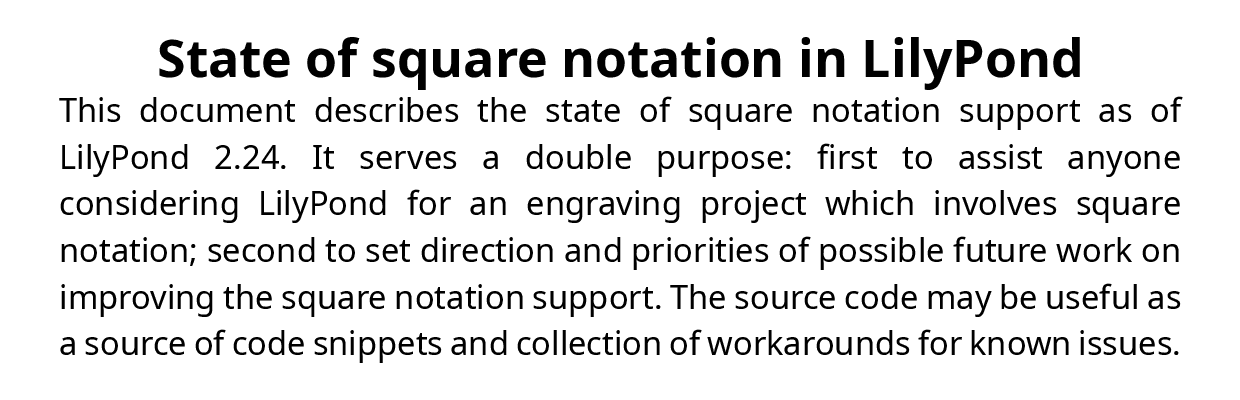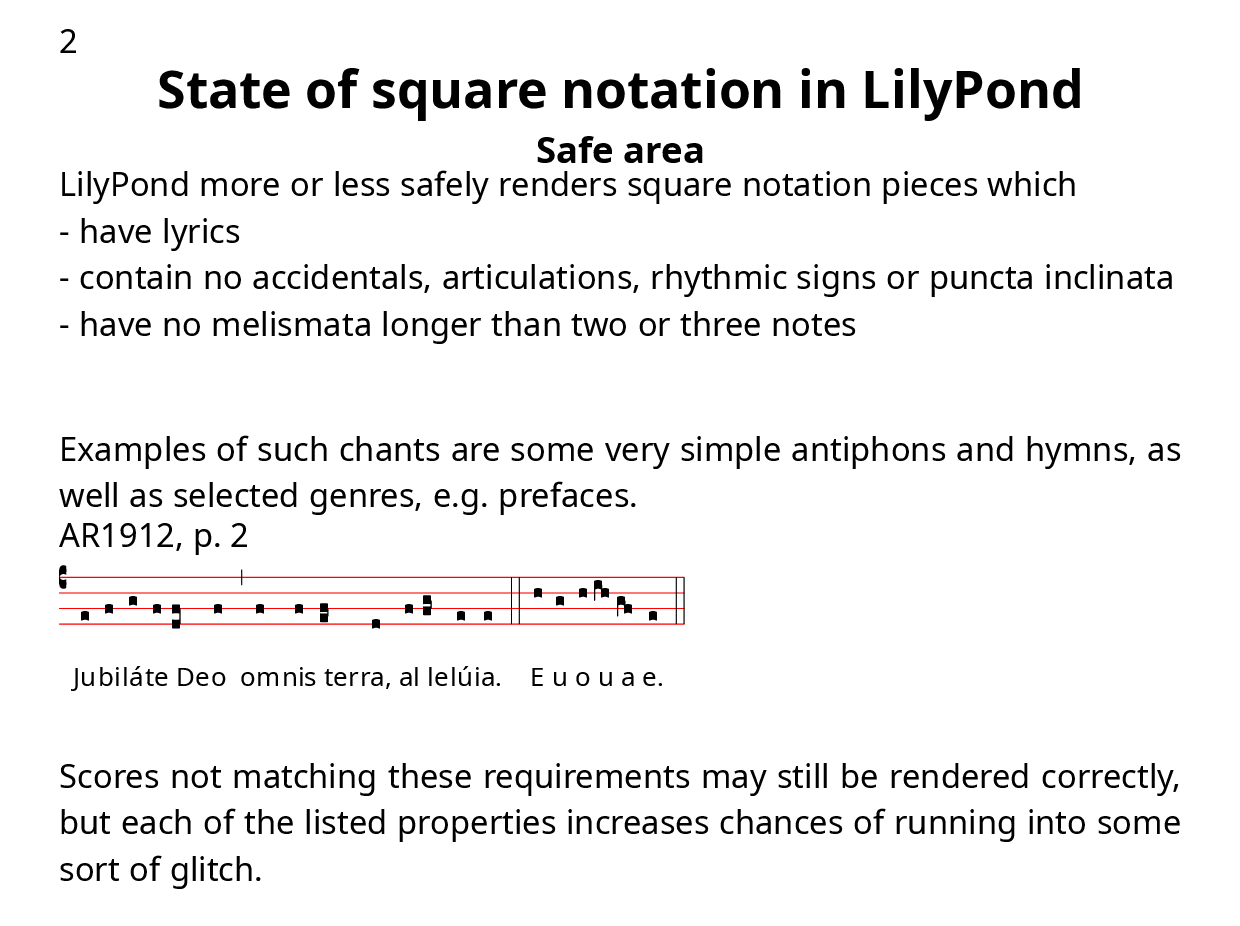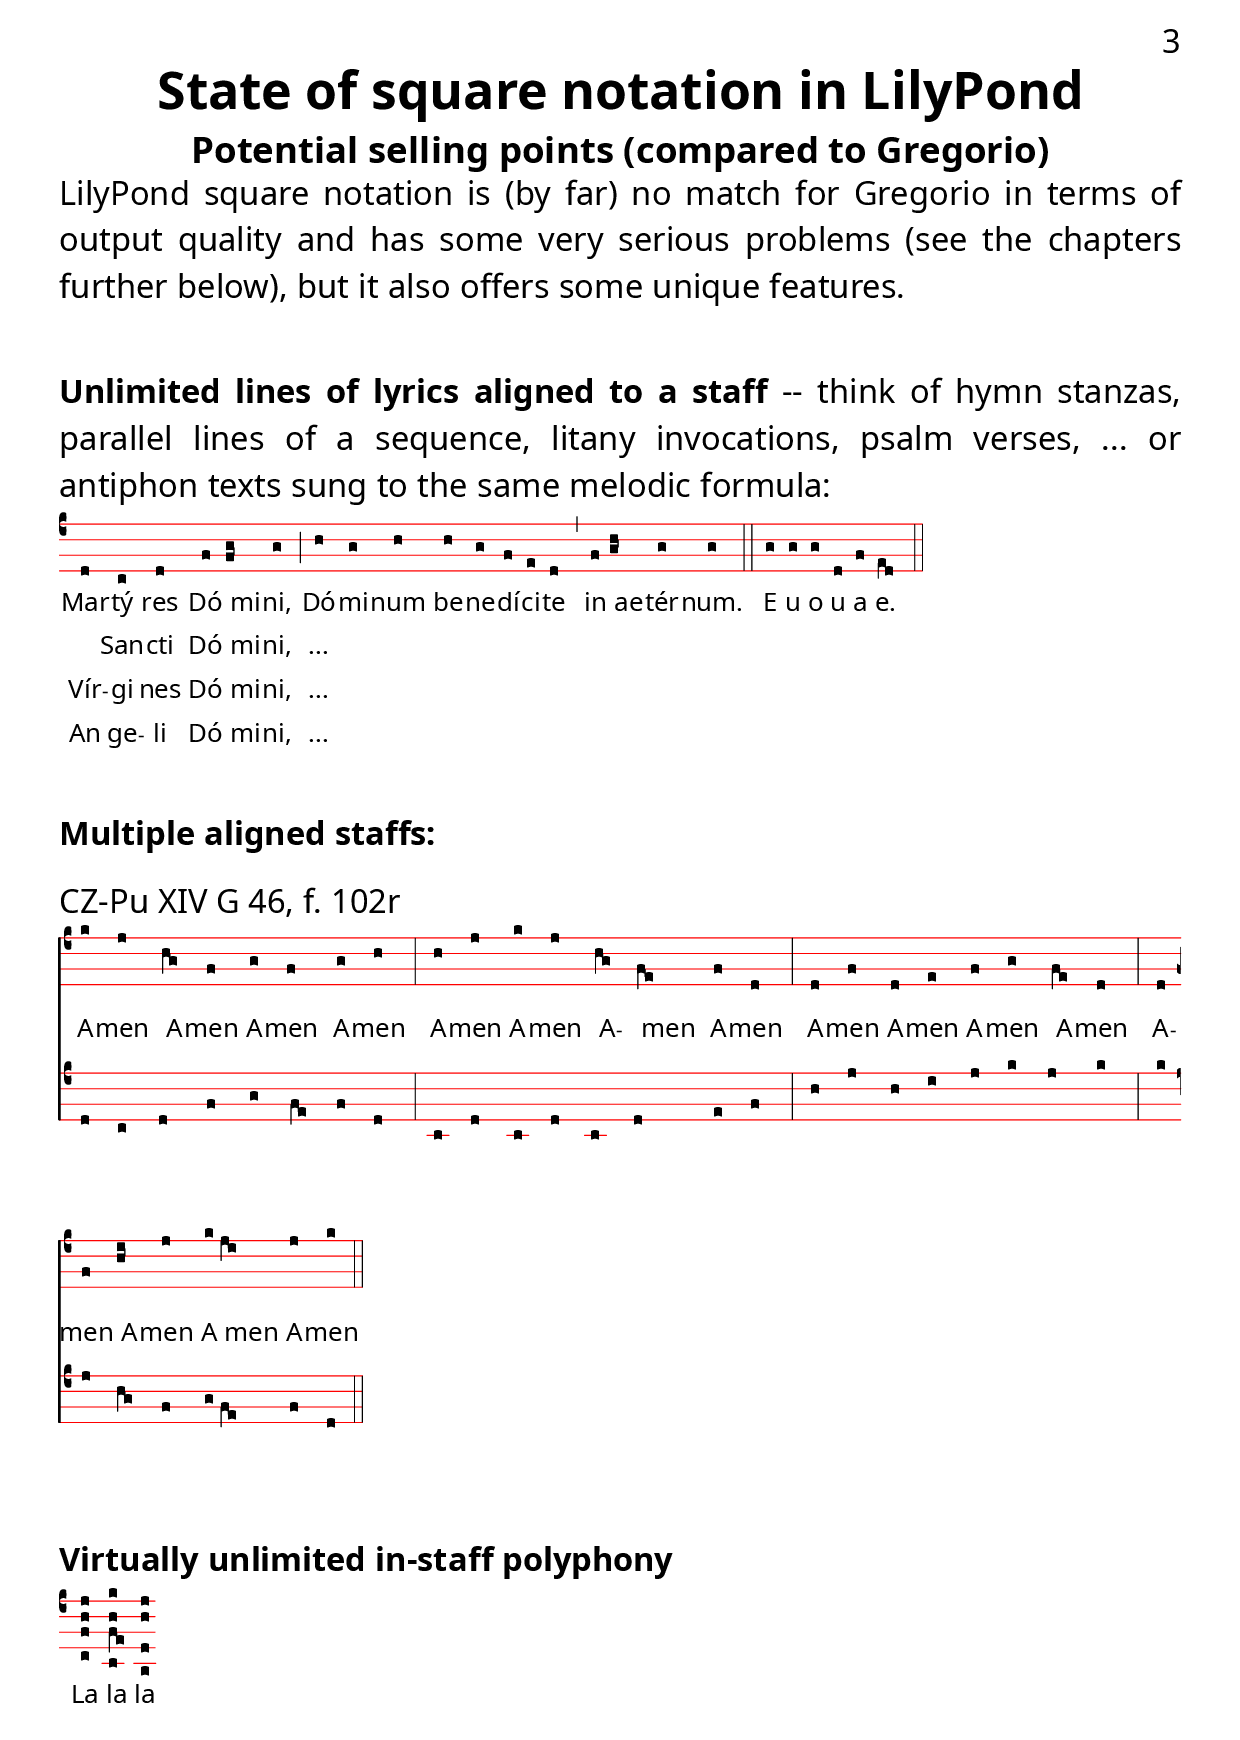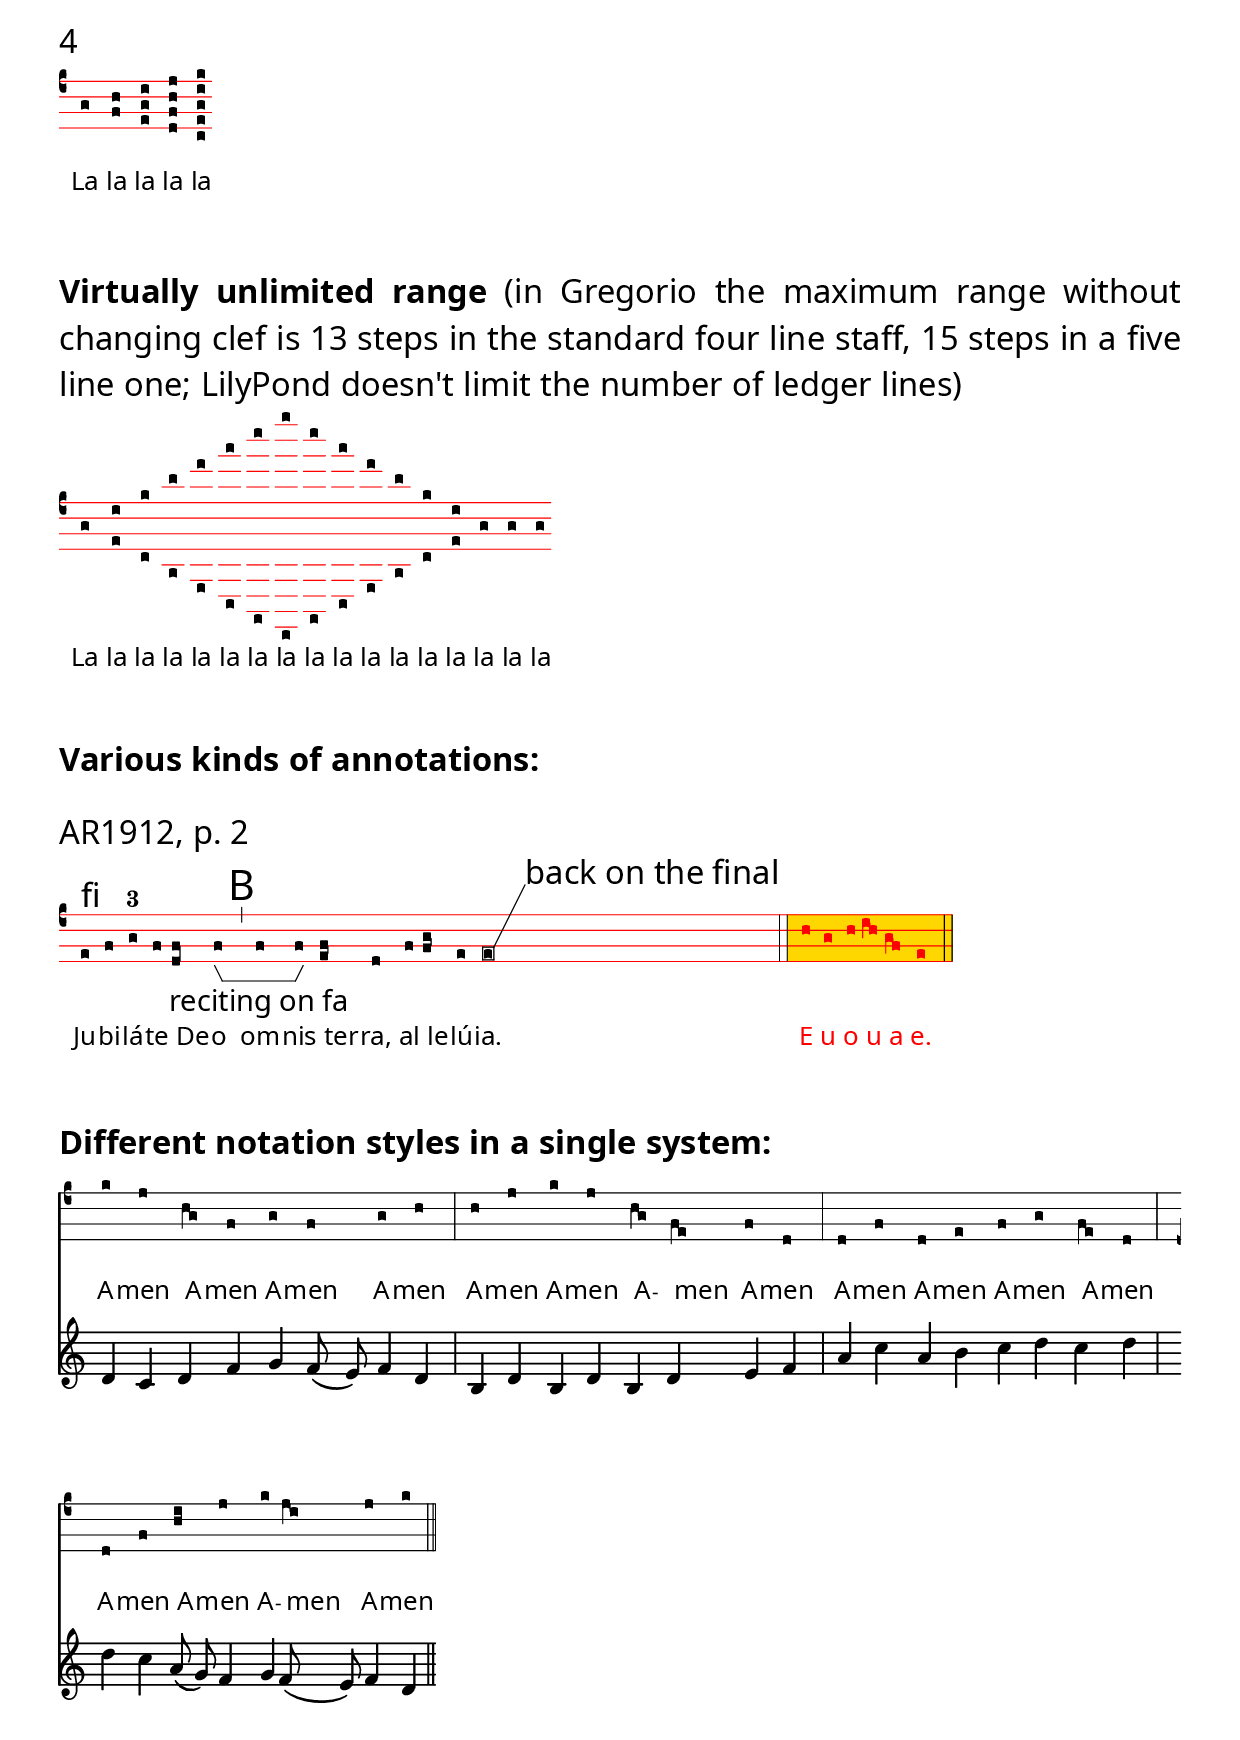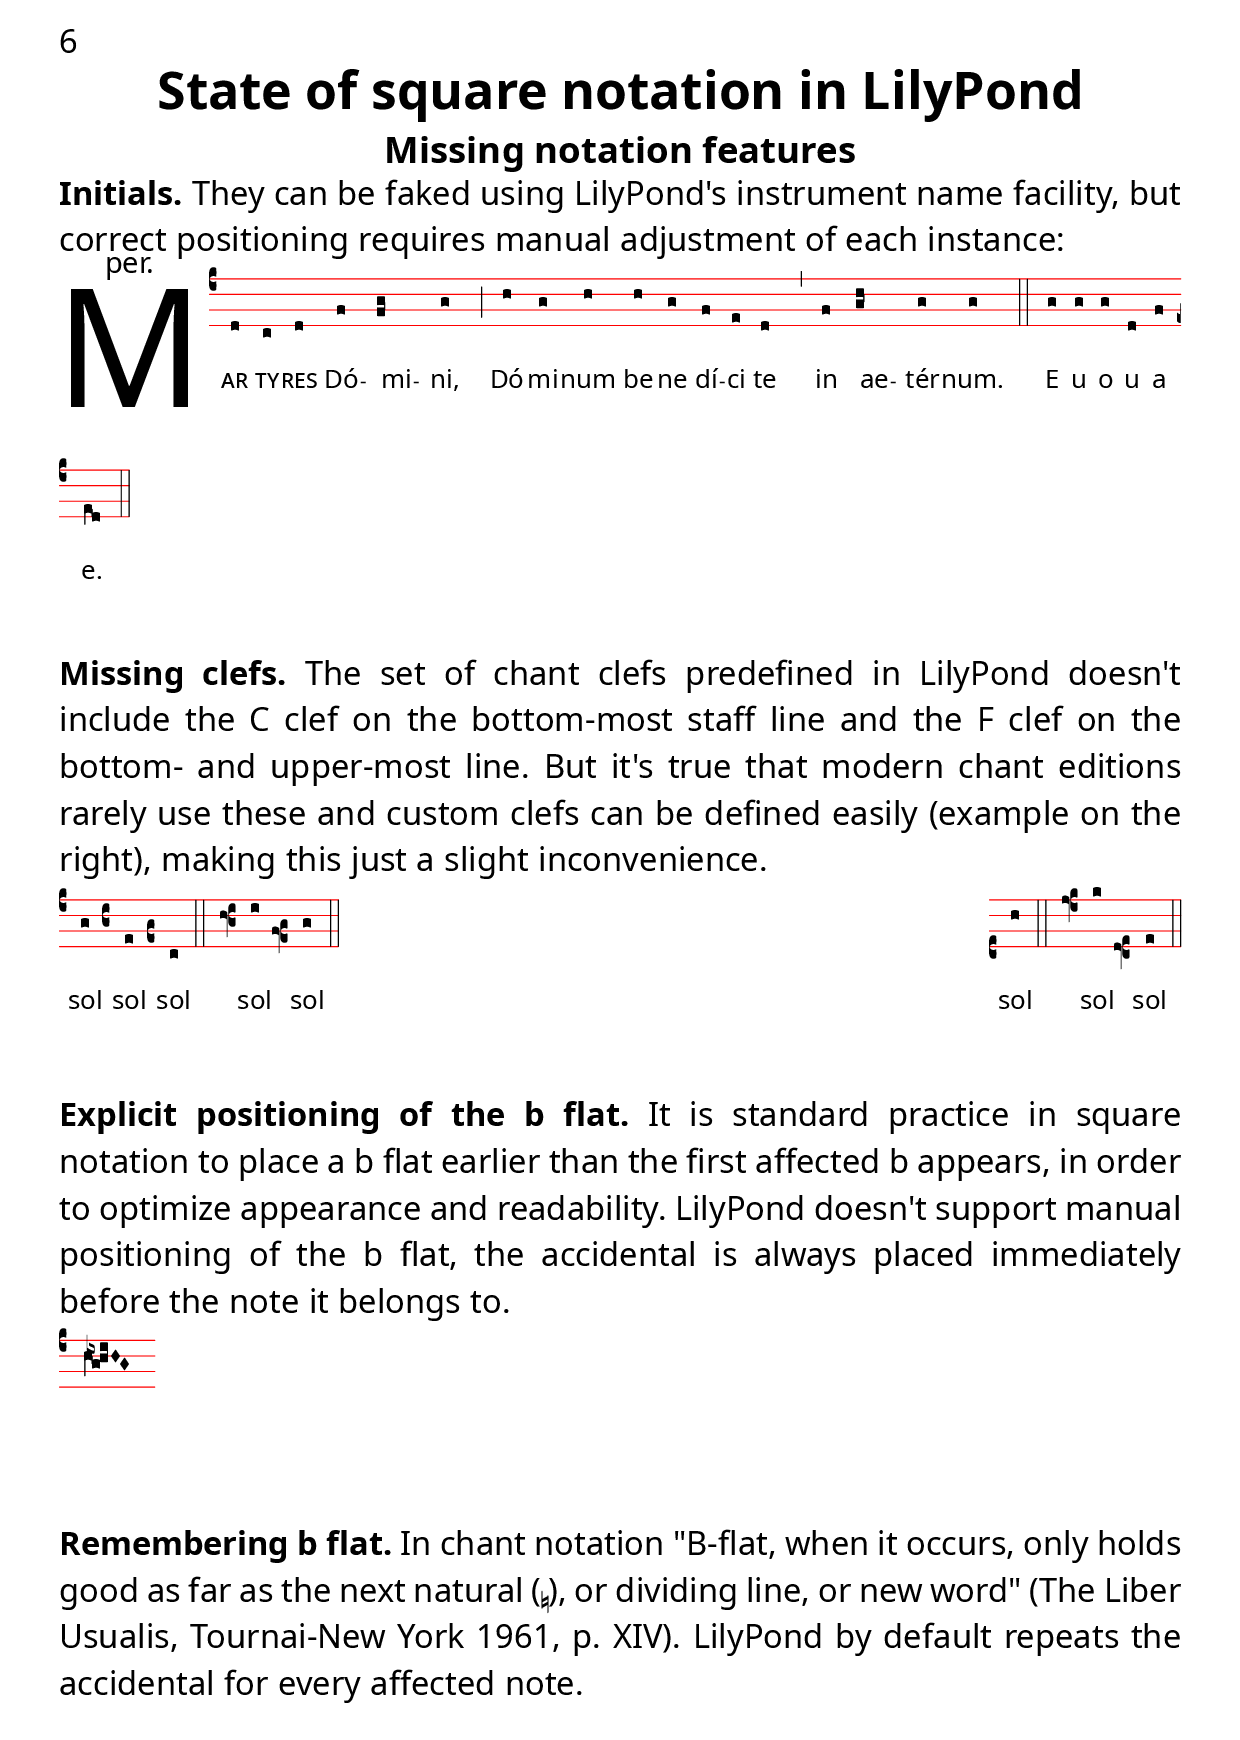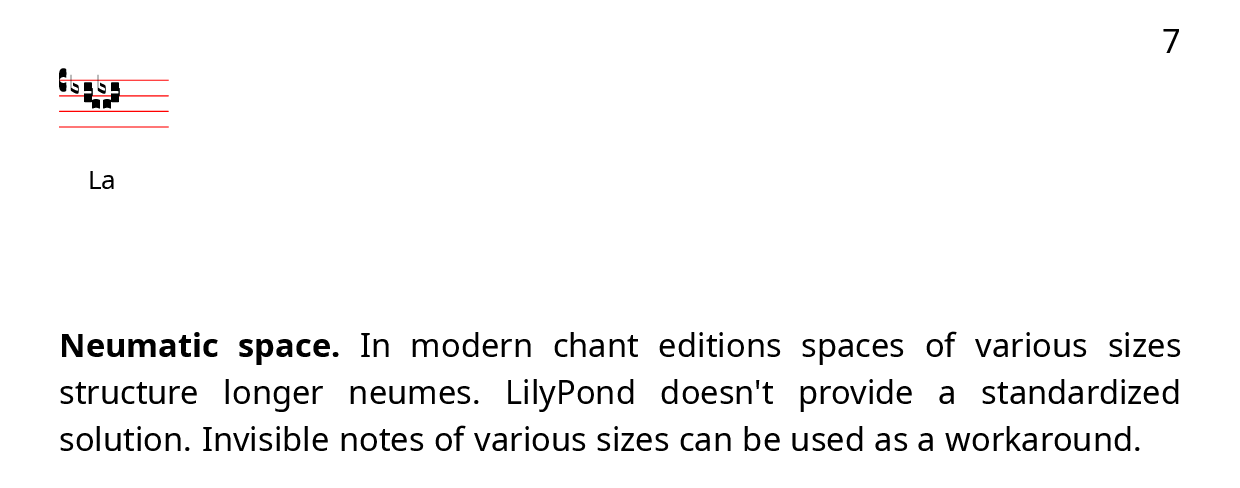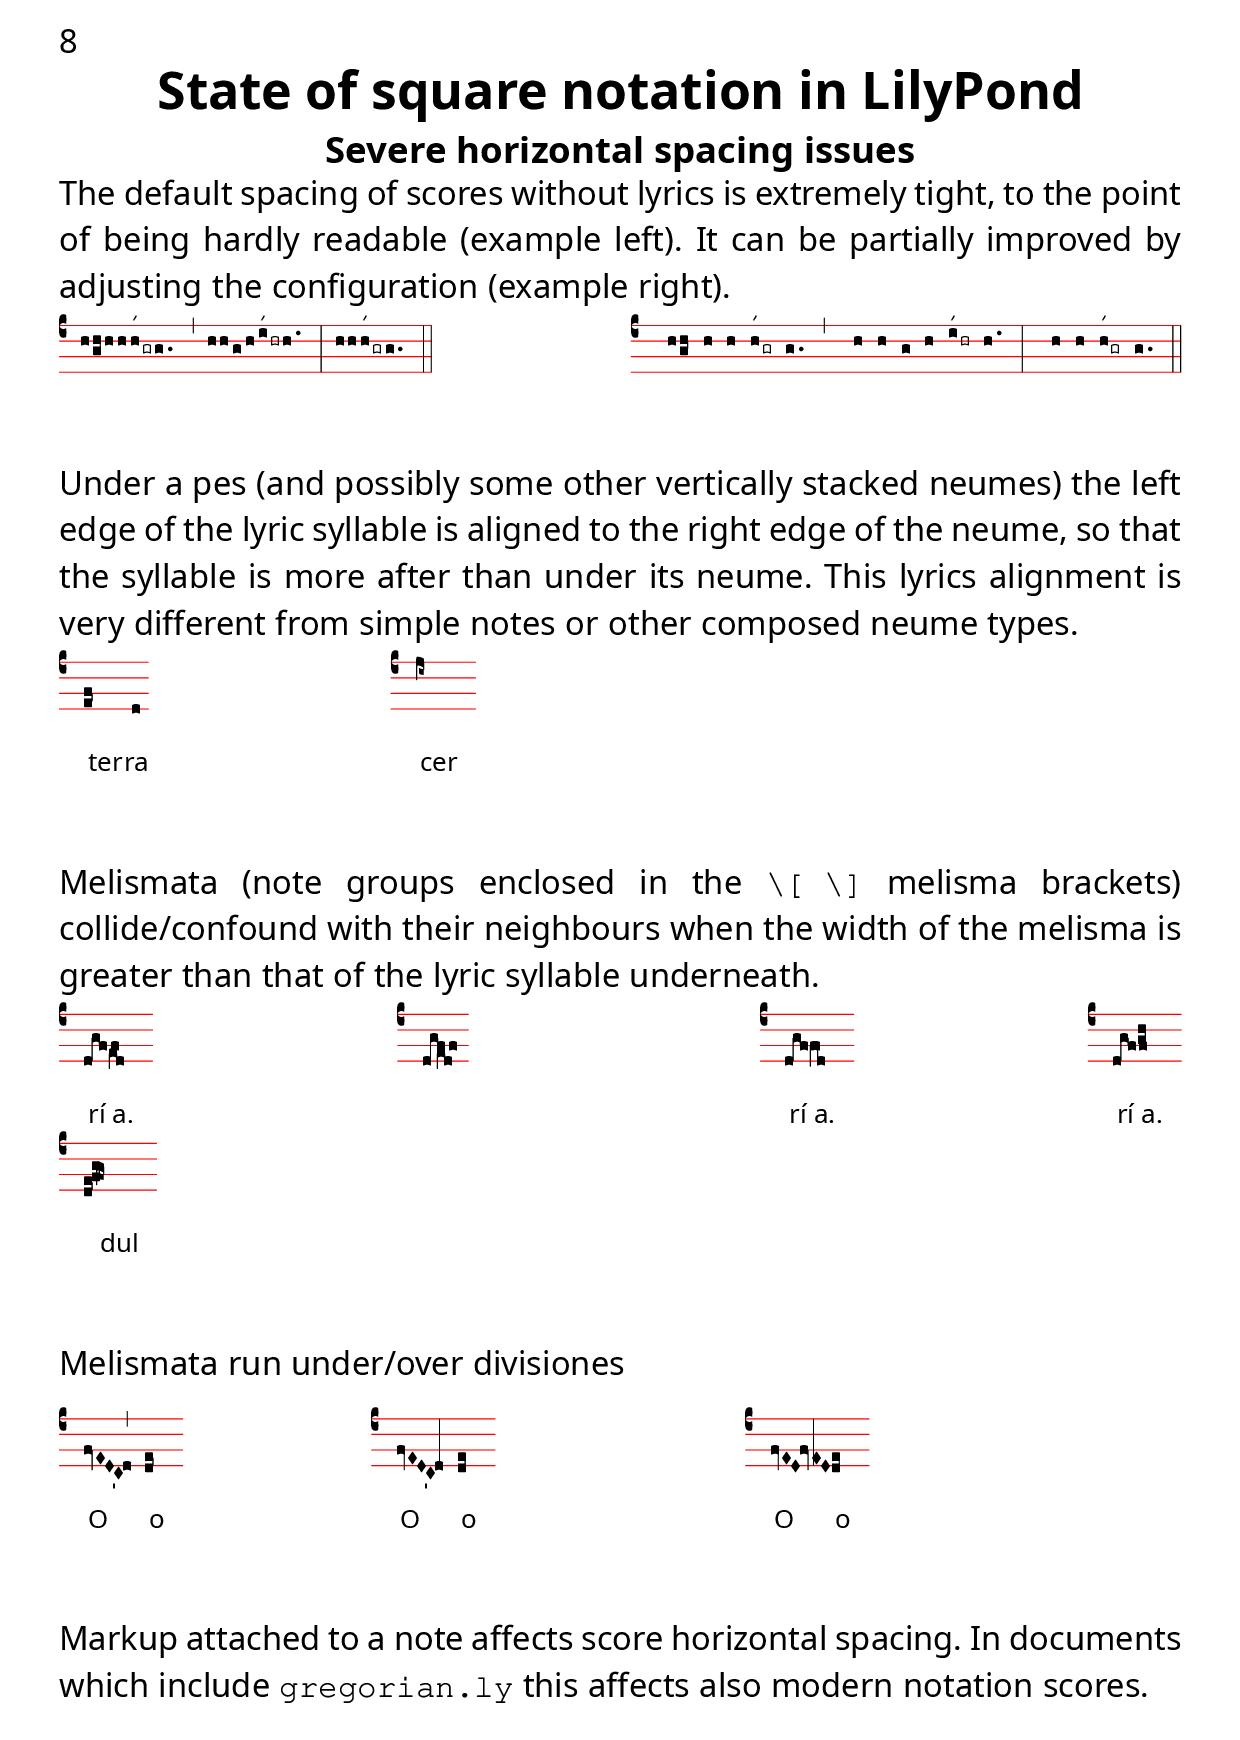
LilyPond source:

\version "2.24.1"

\include "gregorian.ly"
\version "2.24.1"

#(set-global-staff-size 30)

\paper {
  #(define fonts
     (set-global-fonts
      #:roman "Junicode"
      #:factor (/ staff-height pt 21)))

  markup-markup-spacing.basic-distance = #4
}

\layout {
  \override VaticanaLyrics.LyricText.font-size = #-2
}


\header {
  title = "State of square notation in LilyPond"
}

\bookpart {
  \markup\justify{
    This document describes the state of square notation support
    as of LilyPond 2.24.
    It serves a double purpose:
    first to assist anyone considering LilyPond for an engraving project
    which involves square notation;
    second to set direction and priorities of possible future work on
    improving the square notation support.
    The source code may be useful as a source of code snippets
    and collection of workarounds for known issues.
  }
}

\bookpart {
  \header { subtitle = "Safe area" }

  \markup\column{
    \line{LilyPond more or less safely renders square notation pieces which}
    \line{- have lyrics}
    \line{- contain no accidentals, articulations, rhythmic signs or puncta inclinata}
    \line{- have no melismata longer than two or three notes}
  }

  \markup\vspace #1

  \markup\justify{
    Examples of such chants are some very simple antiphons and hymns,
    as well as selected genres, e.g. prefaces.
  }

  \score {
    <<
    \new VaticanaVoice = "v" {
      \clef "vaticana-do3"
      e f g f \[ d\melisma \pes f\melismaEnd \] f \divisioMinima
      f f \[ e\melisma \pes f\melismaEnd \] d f \[ f\melisma \pes g\melismaEnd \] e e \finalis
      a g a \[ b\melisma \flexa a\melismaEnd \] \[ g\melisma \flexa f\melismaEnd \] e \finalis
    }
    \new VaticanaLyrics \lyricsto "v" {
      Ju -- bi -- lá -- te De -- o
      om -- nis ter -- ra, al -- le -- lú -- ia.
      E u o u a e.
    }
    >>
    \header {
      piece = "AR1912, p. 2"
    }
  }


  \markup\justify{
    Scores not matching these requirements may still be rendered correctly,
    but each of the listed properties increases chances of running into
    some sort of glitch.
  }
}

\bookpart {
  \header {
    subtitle = "Potential selling points (compared to Gregorio)"
  }

  \markup\justify{
    LilyPond square notation is (by far) no match for Gregorio in terms of
    output quality and has some very serious problems (see the chapters
    further below), but it also offers some unique features.
  }

  \markup\vspace #1

  \markup\justify{
    \bold{Unlimited lines of lyrics aligned to a staff}
    -- think of hymn stanzas, parallel lines of a sequence,
    litany invocations, psalm verses, ...
    or antiphon texts sung to the same melodic formula:
  }

  \score {
    <<
    \new VaticanaVoice = "v" {
      \clef "vaticana-do3"
      d c d f \[ f\melisma \pes g\melismaEnd \] g \divisioMaior
      a g a a g f e d \divisioMinima f \[ g\melisma \pes a\melismaEnd \] g g \finalis

      g g g d f \[ e \flexa d \] \finalis
    }
    \new VaticanaLyrics \lyricsto "v" {
      Mar -- tý -- res Dó -- mi -- ni,
      Dó -- mi -- num be -- ne -- dí -- ci -- te in ae -- tér -- num.

      E u o u a e.
    }
    \new VaticanaLyrics \lyricsto "v" {
      _ San -- cti Dó -- mi -- ni, "..."
    }
    \new VaticanaLyrics \lyricsto "v" {
      Vír -- gi -- nes Dó -- mi -- ni, "..."
    }
    \new VaticanaLyrics \lyricsto "v" {
      An -- ge -- li Dó -- mi -- ni, "..."
    }
    >>
    \header {
      piece = ""
    }
  }

  \markup\vspace #1

  \markup\bold{Multiple aligned staffs:}

  \score {
    <<
      \new VaticanaVoice = "voice-a" {
        \clef "vaticana-do3"
        % in square notation durations don't affect the note appearance,
        % but are useful when aligning voices
        d' c' \[ a8\melisma \flexa g\melismaEnd \] f4 g f g a \divisioMaxima
        a c' d' c' \[ a8\melisma \flexa g\melismaEnd \] \[ f\melisma \flexa e\melismaEnd \] f4 d \divisioMaxima
        d f d e f g \[ f8\melisma \flexa e\melismaEnd \] d4 \divisioMaxima
        d f \[ a\melisma \pes b\melismaEnd \] c' d' \[ c'\melisma \pes b\melismaEnd \] c' d' \finalis
      }
      \new VaticanaLyrics \lyricsto "voice-a" { \repeat unfold 16 { A -- men } }
      \new VaticanaVoice {
        \clef "vaticana-do3"
        d c d f g \[ f8\melisma \flexa e\melismaEnd \] f4 d \divisioMaxima
        b, d b, d b, d e f \divisioMaxima
        a c' a b c' d' c' d' \divisioMaxima
        d' c' \[ a\melisma \flexa g\melismaEnd \] f g \[ f\melisma \flexa e\melismaEnd \] f d \finalis
      }
    >>
    \header {
      piece = \markup\with-url
        "https://new.manuscriptorium.com/apis/resolver-api/cs/browser/default/detail?url=https://collectiones.manuscriptorium.com/assorted/AIPDIG/NKCR__/7/AIPDIG-NKCR__XIV_G_46____2SSE2F7-cs/&imageId=https://imagines.manuscriptorium.com/loris/AIPDIG-NKCR__XIV_G_46____2SSE2F7-cs/ID0102r"
        "CZ-Pu XIV G 46, f. 102r"
    }
    \layout {
      \override VaticanaStaff.Clef.extra-offset = #'(0.3 . 0)
    }
  }

  \markup\vspace #1

  \markup\justify{
    \bold{Virtually unlimited in-staff polyphony}
  }

  % polyphony entered as separate voices
  \score {
    <<
      \new VaticanaStaff <<
        \new VaticanaVoice = "v" {
          \clef "vaticana-do3"
          c' d' c'
        }
        \new VaticanaVoice {
          \voiceTwo
          a a a
        }
        \new VaticanaVoice {
          \voiceThree
          f \[ f8 \flexa e \] d4
        }
        \new VaticanaVoice {
          \voiceFour
          c b, a,
        }
      >>
      \new VaticanaLyrics \lyricsto "v" {
        La la la
      }
    >>
  }

  % polyphony entered as chords
  \score {
    <<
      \new VaticanaVoice = "v" {
        \clef "vaticana-do3"
        g
        <f a>
        <e g b>
        <d f a c'>
        <c e g b d'>
      }
      \new VaticanaLyrics \lyricsto "v" {
        La la la la la
      }
    >>
  }

  \markup\vspace #1

  \markup\justify{
    \bold{Virtually unlimited range} (in Gregorio the maximum range without changing
    clef is 13 steps in the standard four line staff, 15 steps in a five line one;
    LilyPond doesn't limit the number of ledger lines)
  }

  \score {
    <<
      \new VaticanaStaff <<
        \new VaticanaVoice = "v" {
          \clef "vaticana-do3"
          g b d' f' a' c'' e'' g''
          e'' c'' a' f' d' b g g g
        }
        \new VaticanaVoice {
          s e c a, f, d, b,, g,,
          b,, d, f, a, c e
        }
      >>
      \new VaticanaLyrics \lyricsto "v" {
        La \repeat unfold 16 { la }
      }
    >>
  }

  \markup\vspace #1

  \markup\bold{Various kinds of annotations:}

  \score {
    <<
    \new VaticanaVoice = "v" \with {
      \consists Balloon_engraver
      \consists Horizontal_bracket_engraver
    } {
      \clef "vaticana-do3"
      e^"fi" % markup attached to a note
      f g-3 % fingering doesn't make much sense in chant, but it's available
      f \[ d\melisma \pes f\melismaEnd \]
      \once\override HorizontalBracketText.text = "reciting on fa" % horizontal bracket with a label
      f\startGroup \divisioMinima
      \mark "B" % rehearsal mark
      f f\stopGroup \[ e\melisma \pes f\melismaEnd \] d f \[ f\melisma \pes g\melismaEnd \] e \balloonGrobText #'NoteHead #'(2 . 4) \markup { "back on the final" } e \finalis

      \override NoteHead.color = #red % coloured objects
      \staffHighlight "gold"

      a g a \[ b\melisma \flexa a\melismaEnd \] \[ g\melisma \flexa f\melismaEnd \] e \finalis
    }
    \new VaticanaLyrics \lyricsto "v" {
      Ju -- bi -- lá -- te De -- o
      om -- nis ter -- ra, al -- le -- lú -- ia.

      \override Lyrics.LyricText.color = #red

      E u o u a e.
    }
    >>
    \header {
      piece = "AR1912, p. 2"
    }
  }

  \markup\vspace #1

  \markup\bold{Different notation styles in a single system:}

  \score {
    <<
      \new VaticanaVoice = "voice-a" {
        \clef "vaticana-do3"
        % in square notation durations don't affect the note appearance,
        % but are useful when aligning voices
        d' c' \[ a8\melisma \flexa g\melismaEnd \] f4 g f g a \divisioMaxima
        a c' d' c' \[ a8\melisma \flexa g\melismaEnd \] \[ f\melisma \flexa e\melismaEnd \] f4 d \divisioMaxima
        d f d e f g \[ f8\melisma \flexa e\melismaEnd \] d4 \divisioMaxima
        d f \[ a8\melisma \pes b\melismaEnd \] c'4 d' \[ c'8\melisma \pes b\melismaEnd \] c'4 d' \finalis
      }
      \new VaticanaLyrics \lyricsto "voice-a" { \repeat unfold 16 { A -- men } }
      \new Voice \with { \magnifyStaff #4/6 } \transpose c c' {
        \cadenzaOn
        d c d f g f8( e) f4 d \bar "|"
        b, d b, d b, d e f \bar "|"
        a c' a b c' d' c' d' \bar "|"
        d' c' a8( g) f4 g f8( e) f4 d \bar "||"
      }
    >>
    \layout {
      \override VaticanaStaff.Clef.extra-offset = #'(0.3 . 0)
      \override VaticanaStaff.StaffSymbol.color = #black
      \override Staff.TimeSignature.stencil = ##f
    }
  }

  \markup\column{
    \line{}
    \line{}
  }
}

\bookpart {
  \header { subtitle = "Missing notation features" }

  \markup\justify{
    \bold{Initials.}
    They can be faked using LilyPond's instrument name facility,
    but correct positioning requires manual adjustment of each instance:
  }

  \score {
    <<
    \new VaticanaVoice = "v" {
      \set VaticanaStaff.instrumentName =
        \markup\center-column{
          \small{per.}
          \vspace #0.2
          \override #'(font-size . 14) M
        }

      \clef "vaticana-do3"
      d c d f \[ f\melisma \pes g\melismaEnd \] g \divisioMaior
      a g a a g f e d \divisioMinima f \[ g\melisma \pes a\melismaEnd \] g g \finalis

      g g g d f \[ e \flexa d \] \finalis
    }
    \new VaticanaLyrics \lyricsto "v" {
      \override LyricText.font-features = #'("smcp") % small caps
      ar -- ty -- res
      \revert LyricText.font-features

      Dó -- mi -- ni,
      Dó -- mi -- num be -- ne -- dí -- ci -- te in ae -- tér -- num.

      E u o u a e.
    }
    >>
    \header {
      piece = ""
    }
    \layout {
      indent = 1\in % make space for the initial

      % manually align the initial with lyrics baseline
      \override VaticanaStaff.InstrumentName.extra-offset = #'(0 . -1.9)
    }
  }

  \markup\justify{
    \bold{Missing clefs.}
    The set of chant clefs predefined in LilyPond
    doesn't include the C clef on the bottom-most staff line
    and the F clef on the bottom- and upper-most line.
    But it's true that modern chant editions rarely use these
    and custom clefs can be defined easily
    (example on the right), making this just a slight inconvenience.
  }

  #(add-new-clef "custom-vaticana-do0" "clefs.vaticana.do" -3 0 0)
  #(add-new-clef "custom-vaticana-fa0" "clefs.vaticana.fa" -3 0 4)
  #(add-new-clef "custom-vaticana-fa3" "clefs.vaticana.fa"  3 0 4)

  \markup\fill-line{
    \score {
      <<
      \new VaticanaVoice = "v" {
        \clef "vaticana-do3"
        g
        \clef "vaticana-do2"
        g
        \clef "vaticana-do1"
        g

        \finalis

        \clef "vaticana-fa2"
        g
        \clef "vaticana-fa1"
        g
        \finalis
      }
      \new VaticanaLyrics \lyricsto "v" {
        \repeat unfold 5 { sol }
      }
      >>
      \layout {
        % When a clef change meets a barline, LilyPond by default prints the clef change
        % first, no matter their order in the source code. In chant notation it's highly unusual.
        % We definitely want the barline first.
        \override Score.BreakAlignment.break-align-orders =
          #(make-vector 3 '(span-bar
                            breathing-sign
                            staff-bar
                            clef
                            key
                            time-signature))
      }
    }

    \score {
      <<
      \new VaticanaVoice = "v" {
        \clef "custom-vaticana-do0"
        g'

        \finalis

        \clef "custom-vaticana-fa3"
        g
        \clef "custom-vaticana-fa0"
        g
        \finalis
      }
      \new VaticanaLyrics \lyricsto "v" {
        \repeat unfold 5 { sol }
      }
      >>
      \layout {
        \override Score.BreakAlignment.break-align-orders =
          #(make-vector 3 '(span-bar
                            breathing-sign
                            staff-bar
                            clef
                            key
                            time-signature))
      }
    }
  }

  \markup\vspace #1

  \markup\justify{
    \bold{Explicit positioning of the b flat.}
    It is standard practice in square notation to place a b flat
    earlier than the first affected b appears,
    in order to optimize appearance and readability.
    LilyPond doesn't support manual positioning of the b flat,
    the accidental is always placed immediately before the note
    it belongs to.
  }

  \score {
    \new VaticanaVoice = "v" {
      \clef "vaticana-do3"
      \[ a \flexa g a \pes bes \inclinatum a \inclinatum g \]
    }
  }

  \markup\justify{
    \bold{Remembering b flat.}
    In chant notation

    % quote
    "\"B-flat," when it occurs, only holds good as far as the next natural
    \concat{( \musicglyph "accidentals.vaticana0" ),}
    or dividing line, or new "word\""
    (The Liber Usualis, Tournai-New York 1961, p. XIV).

    LilyPond by default repeats the accidental for every affected note.
  }

  \score {
    <<
    \new VaticanaVoice = "v" {
      \clef "vaticana-do3"
      \[ a\melisma \pes bes g g a \pes bes\melismaEnd \]
    }
    \new VaticanaLyrics \lyricsto "v" { La }
    >>
  }

  \markup\vspace #1

  \markup\justify{
    \bold{Neumatic space.}
    In modern chant editions spaces of various sizes structure longer neumes.
    LilyPond doesn't provide a standardized solution.
    Invisible notes of various sizes can be used as a workaround.
  }

  % TODO real-life example
}

\bookpart {
  \header { subtitle = "Severe horizontal spacing issues" }

  \markup\justify{
    The default spacing of scores without lyrics is extremely tight,
    to the point of being hardly readable (example left).
    It can be partially improved by adjusting the configuration (example right).
  }

  \markup\fill-line{
    % psalm tone IV.g
    \score {
      \new VaticanaVoice {
        \clef "vaticana-do3"
        a \[ g \pes a \] a a a\accentus \[ \cavum g \] \augmentum g \divisioMinima
        a a g a b\accentus \[ \cavum a \] \augmentum a \divisioMaxima
        a a a\accentus \[ \cavum g \] \augmentum g \finalis
      }
    }

    \score {
      \new VaticanaVoice {
        \clef "vaticana-do3"
        a \[ g \pes a \] a a a\accentus \[ \cavum g \] \augmentum g \divisioMinima
        a a g a b\accentus \[ \cavum a \] \augmentum a \divisioMaxima
        a a a\accentus \[ \cavum g \] \augmentum g \finalis
      }
      \layout {
        % TODO can the spacing be improved also for melismata?
        \override VaticanaVoice.NoteHead.X-offset = #1
      }
    }
  }

  \markup\vspace #1

  \markup\justify{
    Under a pes (and possibly some other vertically stacked neumes)
    the left edge of the lyric syllable is aligned to the right edge of the neume,
    so that the syllable is more after than under its neume.
    This lyrics alignment is very different from simple notes
    or other composed neume types.
  }

  \markup\fill-line{
    \score {
      <<
      \new VaticanaVoice = "v" {
        \clef "vaticana-do3"
        \[ e\melisma \pes f\melismaEnd \] d
      }
      \new VaticanaLyrics \lyricsto "v" { ter -- ra }
      >>
    }

    \score {
      <<
      \new VaticanaVoice = "v" {
        \clef "vaticana-do3"
        \[ c'\melisma \flexa \deminutum b\melismaEnd \]
      }
      \new VaticanaLyrics \lyricsto "v" { cer }
      >>
    }

    "" ""
  }

  \markup\vspace #1

  \markup\justify{
    Melismata (note groups enclosed in the \typewriter{"\\[ \\]"} melisma brackets)
    collide/confound with their neighbours
    when the width of the melisma is greater than that of the lyric syllable underneath.
  }

  % The first example is from the (ornate, Editio Vaticana) Salve Regina antiphon,
  % the subsequent ones are variations thereof, demonstrating that the behaviour
  % is the same regardless type and position/pitch of the second melisma.
  \markup\fill-line{
    % neume "sliding under" the previous one
    \score {
      <<
      \new VaticanaVoice = "v" {
        \clef "vaticana-do3"
        \[ d\melisma \pes g \flexa f f\melismaEnd \] \[ e\melisma \flexa d\melismaEnd \]
      }
      \new VaticanaLyrics \lyricsto "v" { rí -- a. }
      >>
    }

    % the same neumes come out slightly different without lyrics
    \score {
      \new VaticanaVoice = "v" {
        \clef "vaticana-do3"
        \[ d\melisma \pes g \flexa f f\melismaEnd \] \[ e\melisma \flexa d\melismaEnd \]
      }
    }

    % the final f of the first neume and initial f of the second one are rendered over each other / merged
    \score {
      <<
      \new VaticanaVoice = "v" {
        \clef "vaticana-do3"
        \[ d\melisma \pes g \flexa f f\melismaEnd \] \[ f\melisma \flexa d\melismaEnd \]
      }
      \new VaticanaLyrics \lyricsto "v" { rí -- a. }
      >>
    }

    % neume "sliding over" the previous one
    \score {
      <<
      \new VaticanaVoice = "v" {
        \clef "vaticana-do3"
        \[ d\melisma \pes g \flexa f f\melismaEnd \] \[ g\melisma \flexa a\melismaEnd \]
      }
      \new VaticanaLyrics \lyricsto "v" { rí -- a. }
      >>
    }
  }

  \markup\fill-line{
    % neume without lyrics merges with the following one
    % (another example from the Salve Regina)
    \score {
      <<
      \new VaticanaVoice = "v" {
        \clef "vaticana-do3"
        \[ d\melisma \pes e f \flexa g\melismaEnd \] \[ g\melisma \flexa \deminutum f\melismaEnd \]
      }
      \new VaticanaLyrics \lyricsto "v" { _ dul }
      >>
    }

    "" "" ""
  }

  \markup\vspace #1

  \markup{Melismata run under/over divisiones}

  \markup\fill-line{
    % neume under a divisio minima
    \score {
      <<
      \new VaticanaVoice = "v" {
        \clef "vaticana-do3"
        \[ \virga f\melisma \inclinatum e \inclinatum d \inclinatum c\ictus d\melismaEnd \]
        \divisioMinima
        \[ d\melisma \pes e\melismaEnd \]
      }
      \new VaticanaLyrics \lyricsto "v" { O o }
      >>
    }

    % neume crossing a divisio maxima
    \score {
      <<
      \new VaticanaVoice = "v" {
        \clef "vaticana-do3"
        \[ \virga f\melisma \inclinatum e \inclinatum d \inclinatum c\ictus d\melismaEnd \]
        \divisioMaxima
        \[ d\melisma \pes e\melismaEnd \]
      }
      \new VaticanaLyrics \lyricsto "v" { O o }
      >>
    }

    % neume crossing a divisio maxima
    \score {
      <<
      \new VaticanaVoice = "v" {
        \clef "vaticana-do3"
        \[ \virga f\melisma \inclinatum e \inclinatum d
           \virga f \inclinatum e \inclinatum d\melismaEnd \]
        \divisioMaxima
        \[ d\melisma \pes e\melismaEnd \]
      }
      \new VaticanaLyrics \lyricsto "v" { O o }
      >>
    }

    ""
  }

  \markup\vspace #1

  \markup\justify{
    Markup attached to a note affects score horizontal spacing.
    In documents which include \typewriter{gregorian.ly}
    this affects also modern notation scores.
  }

  \markup\fill-line{
    \score {
      <<
        \new VaticanaVoice = "v" { g^"attached markup" g }
        \new VaticanaLyrics \lyricsto "v" { La La }
      >>
    }

    \score {
      \relative c'' { g^"attached markup" g }
      \addlyrics { La La }
    }
  }
}

\bookpart {
  \header { subtitle = "Other glitches" }

  \markup\column{
    \line{}
    \line{}
  }
}
